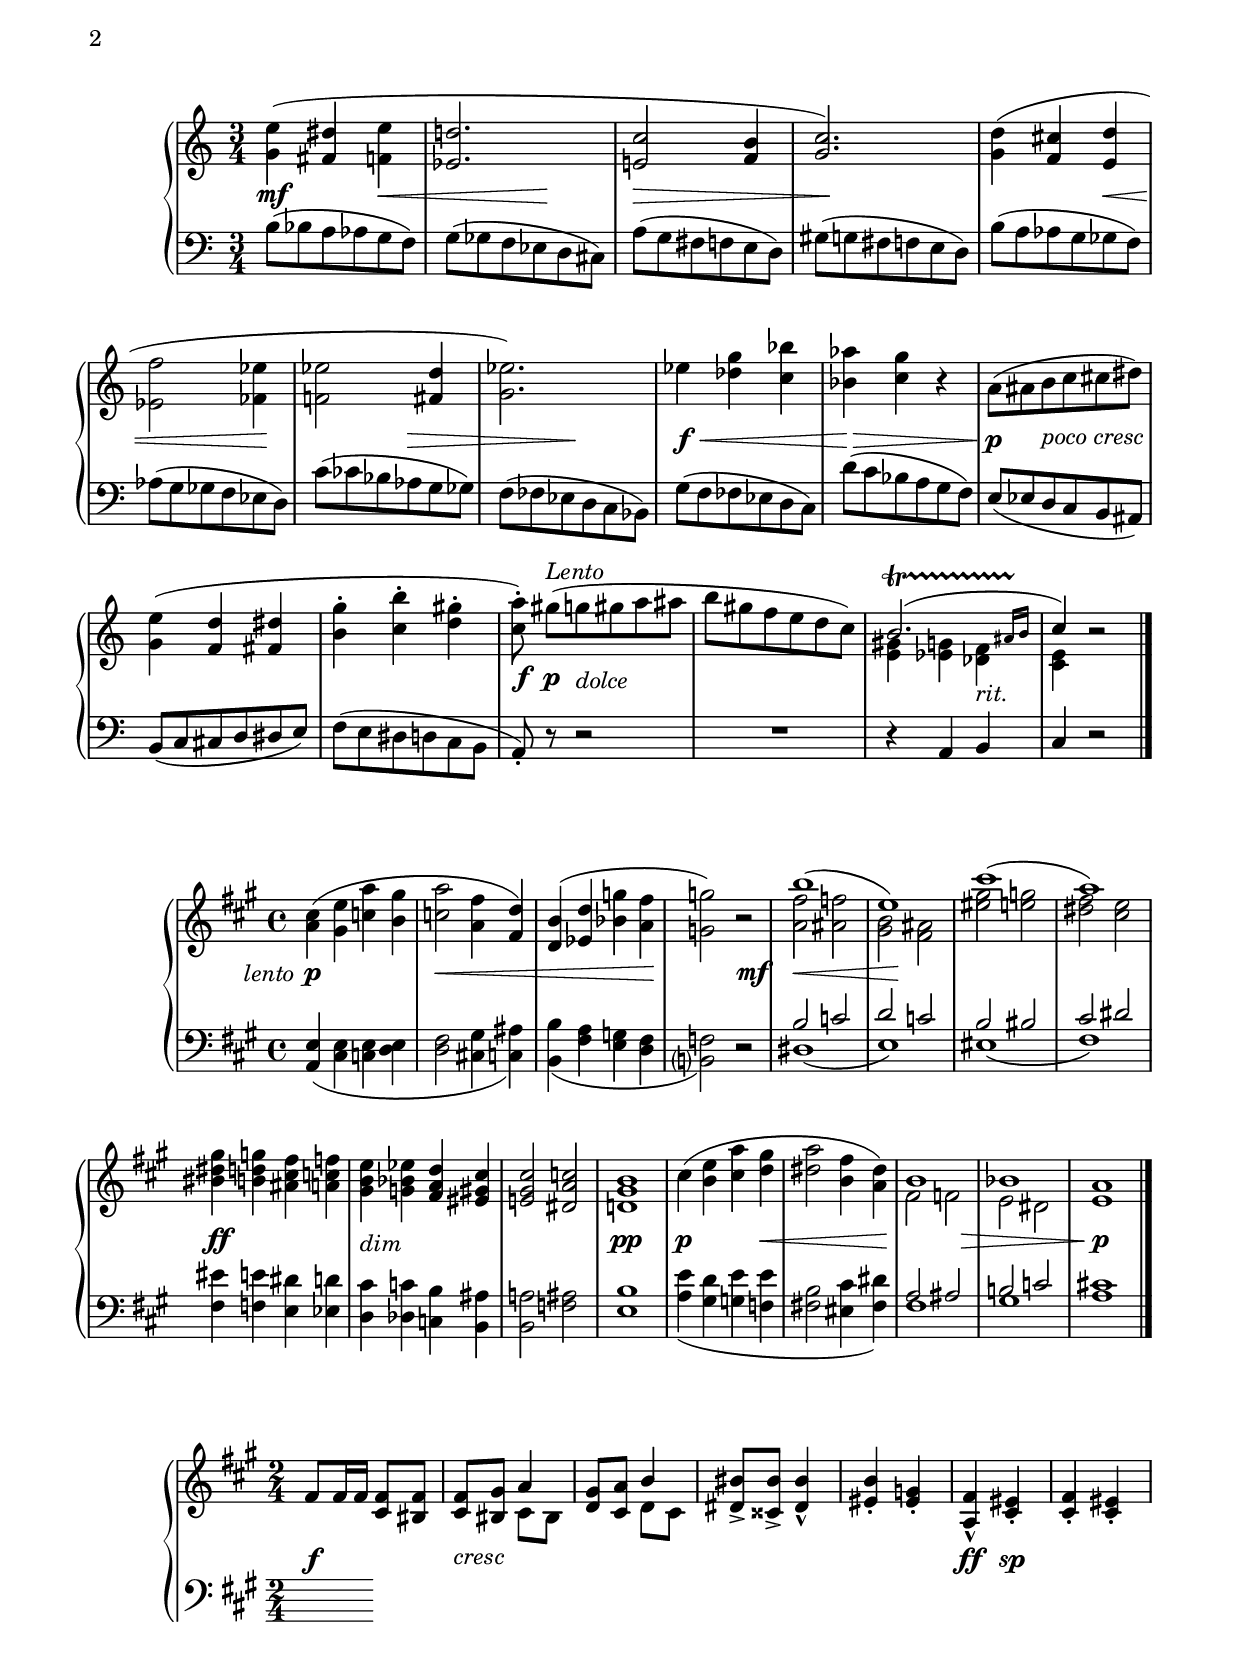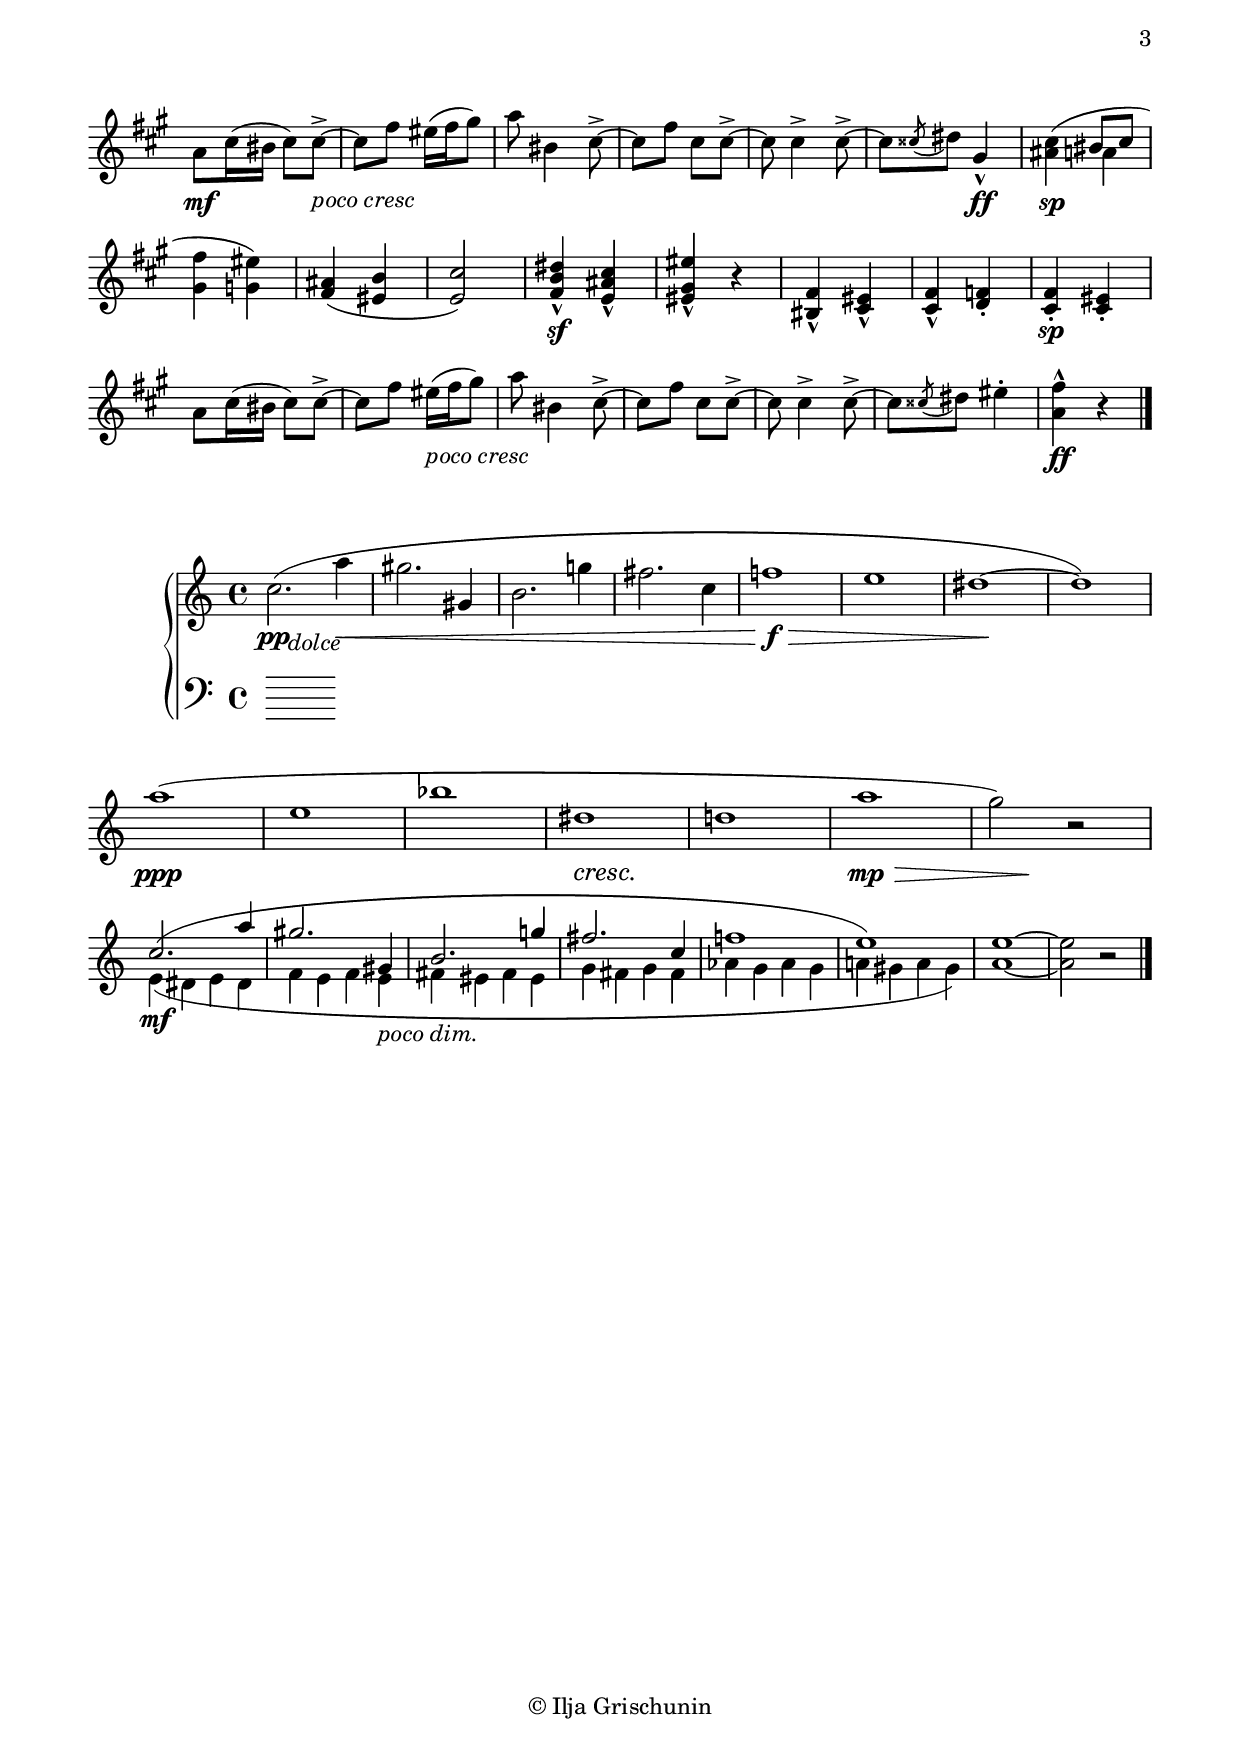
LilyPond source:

\version "2.19.15"

\language "deutsch"

\paper {
  #(set-paper-size "a4")
  top-system-spacing.basic-distance = #25
  top-markup-spacing.basic-distance = #12
  score-markup-spacing.basic-distance = #25
  %markup-system-spacing.basic-distance = #28
  system-system-spacing.basic-distance = #18
  %score-system-spacing.basic-distance = #40
  last-bottom-spacing.basic-distance = #25
  %two-sided = ##t
  %inner-margin = 25
  %outer-margin = 15
  left-margin = 15
  right-margin = 15
}

\layout {
  \context {
    \PianoStaff
    \consists #Span_stem_engraver
  }
}

%%%%%%%%%%%%%%%%%%%%% INCLUDE %%%%%%%%%%%%%%%%%%%
\version "2.19.15"
%\version "2.18.0"

\language "deutsch"

makeOctaves =
#(define-music-function (parser location arg mus)
   (integer? ly:music?)
   #{<<
     \withMusicProperty #'to-relative-callback
     #(lambda (m p)
        (let ((mu (ly:music-property m 'element)))
          (ly:music-transpose mu (ly:make-pitch (- arg) 0 0))
          (ly:make-music-relative! mu p)
          (ly:music-transpose mu (ly:make-pitch arg 0 0)))
        p)
     \transpose c' $(ly:make-pitch arg 0 0) $mus
     $mus
     >>
   #})
top = \change Staff = "RH"
bot = \change Staff = "LH"

%%%%%%%%%%%%%%%%%%%%%% EINS %%%%%%%%%%%%%%%%%%%%%%
rechtsEins = \relative {
  \clef treble
  \time 3/4
  <g' e'>4(<fis dis'><f e'><es d'!>2.<e! c'>2<f h>4<g c>2.)
  <g d'>4(<f cis'><e d'><es f'>2<fes es'>4<f! es'>2<fis d'>4<g es'>2.)
  es'4<des g><c b'><b as'><c g'> r a8( ais h c cis dis)
  <g, e'>4(<f d'><fis dis'><h g'>-.<c h'>-.<d gis>-.
  <c a'>8-.)\noBeam gis'(^\markup {\italic Lento} g gis a ais
  h gis f e d c)
  <<
    {
      #(define afterGraceFraction (cons 11 12))
      \afterGrace h2.(\startTrillSpan {ais16[ h]\stopTrillSpan} c4)
    }
    \\
    {
      <e, gis>4<es g><des f>-\markup {\italic rit.} <c e>
    }
  >>
  r2
  \bar "|."
}
dynamicEins = {
  \override Hairpin.to-barline = ##f
  s2\mf s4\< s4. s4.\! s2.\> s\! s2 s4\< s2 s4\! s4. s4.\> s4 s2\!
  s2\f\< s4 s2.\> s4\p
  \override TextScript.extra-offset = #'(0 . 1)
  s2-\markup {\italic {poco cresc}} s2.*2 s8\f s8\p s2-\markup {\italic dolce} s2.*3
}
%%%%%%%%%%%%%%%%%%%%%% ZWEI %%%%%%%%%%%%%%%%%%%%%%
rechtsZwei = \relative {
  \clef treble
  \time 4/4
  \key a \major
  <a' cis>4(<gis e'><c a'><h gis'><c a'>2<a fis'>4<fis d'>)
  <d h'>(<es d'><b' g'><a fis'><g g'>2) r
  <<
    {
      h'1( e,) cis'( a)
    }
    \\
    {
      <a, fis'>2<ais f'><gis h><fis ais><eis' gis><e g><dis fis><cis e>
    }
  >>
  <his dis gis>4<h d g><ais cis fis><a c f><gis h e><g b es><fis a d><eis gis cis>
  <e! gis cis>2<dis a' c><d! gis h>1
  cis'4(<h e><cis a'><d gis><dis a'>2<h fis'>4<a dis>)
  <<
    {
      h1 b a
    }
    \\
    {
      fis2 f e dis e1
    }
  >>
  \bar "|."
}
dynamicZwei = {
  \override Hairpin.to-barline = ##f
  \once\override TextScript.extra-offset = #'(-6 . 2.5)
  s1\p-\markup {\italic lento} s1\< s2. s4\! s2. s4\mf s1\< s4 s2.\! s1*2
  \override TextScript.extra-offset = #'(0 . 1)
  s1\ff s1*2-\markup {\italic dim} s1\pp
  s2.\p s4\< s2. s4\! s2. s4\> s1 s\p
}
%%%%%%%%%%%%%%%%%%%%%% DREI %%%%%%%%%%%%%%%%%%%%%%
rechtsDrei = \relative {
  \clef treble
  \time 2/4
  \key fis \minor
  fis'8 fis16 fis <cis fis>8<his fis'><cis fis><his gis'>
  <<
    {
      a'4
    }
    \\
    {
      cis,8 his
    }
  >>
  <d gis>8<cis a'>
  <<
    {
      h'4
    }
    \\
    {
      d,8 cis
    }
  >>
  <dis his'>8-><cisis his'>-><dis his'>4-^<eis h'>-.<eis g>-.
  <a, fis'>-^<cis eis>-.<cis fis>-.<cis eis>-.
  a'8 cis16( his cis8) cis->~ cis fis eis16( fis gis8) a his,4 cis8->~
  cis fis cis cis->~ cis cis4-> cis8->~ cis \acciaccatura cisis dis gis,4-^
  \shape #'(
             ((0 . 0) (-0.5 . 0.5) (0 . 1.5) (0 . 2))
             ((0.5 . 0.5) (0 . 0) (0 . 0) (0 . 0))
             ) Slur
  <ais cis>(
  <<
    {
      his8 cis
    }
    \\
    {
      a4
    }
  >>
  <gis fis'><g eis'>)<fis ais>4(<eis h'><e cis'>2)<fis h dis>4-^<e ais cis>-^
  <eis gis eis'>-^ r <his fis'>-^<cis eis>-^<cis fis>-^<d f>-.<cis fis>-.<cis eis>-.
  a'8 cis16( his cis8) cis->~ cis fis eis16( fis gis8) a his,4 cis8->~
  cis fis cis cis->~ cis cis4-> cis8->~ cis \acciaccatura cisis dis eis4-.
  <a, fis'>-^ r
  \bar "|."
}
dynamicDrei = {
  \override TextScript.extra-offset = #'(0 . 1)
  s2\f s2*4-\markup {\italic cresc} s4\ff s\sp s2 s4.\mf
  s8-\markup {\italic {poco cresc}} s2*4 s4 s\ff
  s2*4\sp s2*4\sf s2*2\sp s4 s-\markup {\italic {poco cresc}} s2*4 s2\ff
}
%%%%%%%%%%%%%%%%%%%%%% FIER %%%%%%%%%%%%%%%%%%%%%%
rechtsFier = \relative {
  \clef treble
  \time 4/4
  \override Slur.positions = #'(1 . 1)
  c''2.( a'4 gis2. gis,4 h2. g'!4 fis2. c4 f!1 e dis~ dis) \break
  a'( e b' dis, d! a' g2) r \break
  <<
    {
      \shape #'((-0.5 . -4)(0 . 0)(0 . 0)(0 . -3)) Slur
      c,2.( a'4 gis2. gis,4 h2. g'!4 fis2. c4 f!1 e)
    }
    \\
    {
      \shape #'((0.5 . 2)(0 . 0)(0 . 0)(0.5 . 2)) Slur
      e,4( dis e dis f e f e fis eis fis eis g fis g fis
      as g as g a! gis a gis)
    }
  >>
  <a e'>1~ q2 r
  \bar "|."
}
dynamicFier = {
  \override Hairpin.to-barline = ##f
  \override DynamicTextSpanner.style = #'none
  \override TextScript.extra-offset = #'(0 . 1)
  \once\override TextScript.extra-offset = #'(2 . 2)
  s2.\pp-\markup {\italic dolce} s4\< s1*3 s1*2\f\> s1*2\!
  s1*3\ppp s1*2\cresc s1\mp\> s4 s2.\!
  \revert TextScript.extra-offset
  s1\mf s2. s4-\markup {\italic {poco dim.}}
}

\version "2.19.15"
%\version "2.18.0"

\language "deutsch"

makeOctaves =
#(define-music-function (parser location arg mus)
   (integer? ly:music?)
   #{<<  \withMusicProperty #'to-relative-callback
         #(lambda (m p)
            (let ((mu (ly:music-property m 'element)))
              (ly:music-transpose mu (ly:make-pitch (- arg) 0 0))
              (ly:make-music-relative! mu p)
              (ly:music-transpose mu (ly:make-pitch arg 0 0)))
            p)
         \transpose c' $(ly:make-pitch arg 0 0) $mus
         $mus
     >>
   #})

%%%%%%%%%%%%%%%%%%%%%% EINS %%%%%%%%%%%%%%%%%%%%%%
linksEins = \relative {
  \clef bass
  \time 3/4
  h8( b a as g f) g( ges f es d cis) a'( g fis f e d) gis( g fis f e d)
  h'( a as g ges f) as( g ges f es d) c'( ces b as g ges) f( fes es d c b)
  g'( f fes es d c) d'( c b a g f) e( es d c h ais) h( c cis d dis e)
  f( e dis d c h a-.) r r2 R2. r4 a h c r2
  \bar "|."
}
%%%%%%%%%%%%%%%%%%%%%% ZWEI %%%%%%%%%%%%%%%%%%%%%%
linksZwei = \relative {
  \clef bass
  \time 4/4
  \key a \major
  <a, e'>4_(<cis e><c e><d e><d fis>2<cis! gis'>4<c ais'>)
  <h h'>_(<fis' a><e g><d fis><h? f'>2) r
  <<
    {
      h'2 c d c h his cis dis
    }
    \\
    {
      dis,1( e) eis( fis)
    }
  >>
  <fis eis'>4<f e'><e dis'><es d'><d cis'><des c'><c h'><h ais'>
  <h a'!>2<f' ais><e h'>1
  <a e'>4_(<gis d'><g e'><f e'><fis! h>2<eis cis'>4<fis dis'>)
  <<
    {
      a2 ais h! c cis!1
    }
    \\
    {
      fis,1 gis a
    }
  >>
  \bar "|."
}
%%%%%%%%%%%%%%%%%%%%%% DREI %%%%%%%%%%%%%%%%%%%%%%
linksDrei = \relative {
  \clef bass
  \time 2/4
  \key fis \minor
  
  \bar "|."
}
%%%%%%%%%%%%%%%%%%%%%% FIER %%%%%%%%%%%%%%%%%%%%%%
linksFier = \relative {
  \clef bass
  \time 4/4
  
  \bar "|."
}


\book {
  \paper {
    print-all-headers = ##t
  }
  \header {
    title = \markup { \fontsize #8 "14" }
    %composer = "I. G."
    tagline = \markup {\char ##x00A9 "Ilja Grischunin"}
  }
  \markup { \vspace #1 }
  %%%%%%%%%%%%%%%%%%%%% ERSTE %%%%%%%%%%%%%%%%%%%
  \score {
    \new PianoStaff <<
      \new Staff = "RH" \rechtsEins
      \new Dynamics = "Dynamics_pf" \dynamicEins
      \new Staff = "LH" \linksEins
    >>
    \header {
      title = ##f
      %meter = "Waltz"
      composer = ##f
      breakbefore = ##t
    }
    \layout {
      \context {
        \Score
        %\override StaffGrouper.staff-staff-spacing.basic-distance = #16
        \remove "Bar_number_engraver"
      }
    }
  }
  %\pageBreak
  %%%%%%%%%%%%%%%%%%%%% ZWEITE %%%%%%%%%%%%%%%%%%%
  \score {
    \new PianoStaff <<
      \new Staff = "RH" \rechtsZwei
      \new Dynamics = "Dynamics_pf" \dynamicZwei
      \new Staff = "LH" \linksZwei
    >>
    \header {
      title = ##f
      %meter = "Dolce"
      composer = ##f
    }
    \layout {
      \context {
        \Score
        %\override StaffGrouper.staff-staff-spacing.basic-distance = #15
        \remove "Bar_number_engraver"
      }
    }
  }
  %\pageBreak
  %%%%%%%%%%%%%%%%%% DRITTE %%%%%%%%%%%%%%%%%%%
  \score {
    \new PianoStaff <<
      \new Staff = "RH" \rechtsDrei
      \new Dynamics = "Dynamics_pf" \dynamicDrei
      \new Staff = "LH" \linksDrei
    >>
    \header {
      title = ##f
      %meter = "Marcia"
      composer = ##f
    }
    \layout {
      \context {
        \Score
        %\override StaffGrouper.staff-staff-spacing.basic-distance = #15
        \remove "Bar_number_engraver"
      }
    }
  }
  %\pageBreak
  %%%%%%%%%%%%%%%%%%%%% FIERTE %%%%%%%%%%%%%%%%%%%
  \score {
    \new PianoStaff <<
      \new Staff = "RH" \rechtsFier
      \new Dynamics = "Dynamics_pf" \dynamicFier
      \new Staff = "LH" \linksFier
    >>
    \header {
      title = ##f
      %meter = "Grawe"
      composer = ##f
    }
    \layout {
      \context {
        \Score
        %\override StaffGrouper.staff-staff-spacing.basic-distance = #15
        \remove "Bar_number_engraver"
      }
    }
  }  
}
